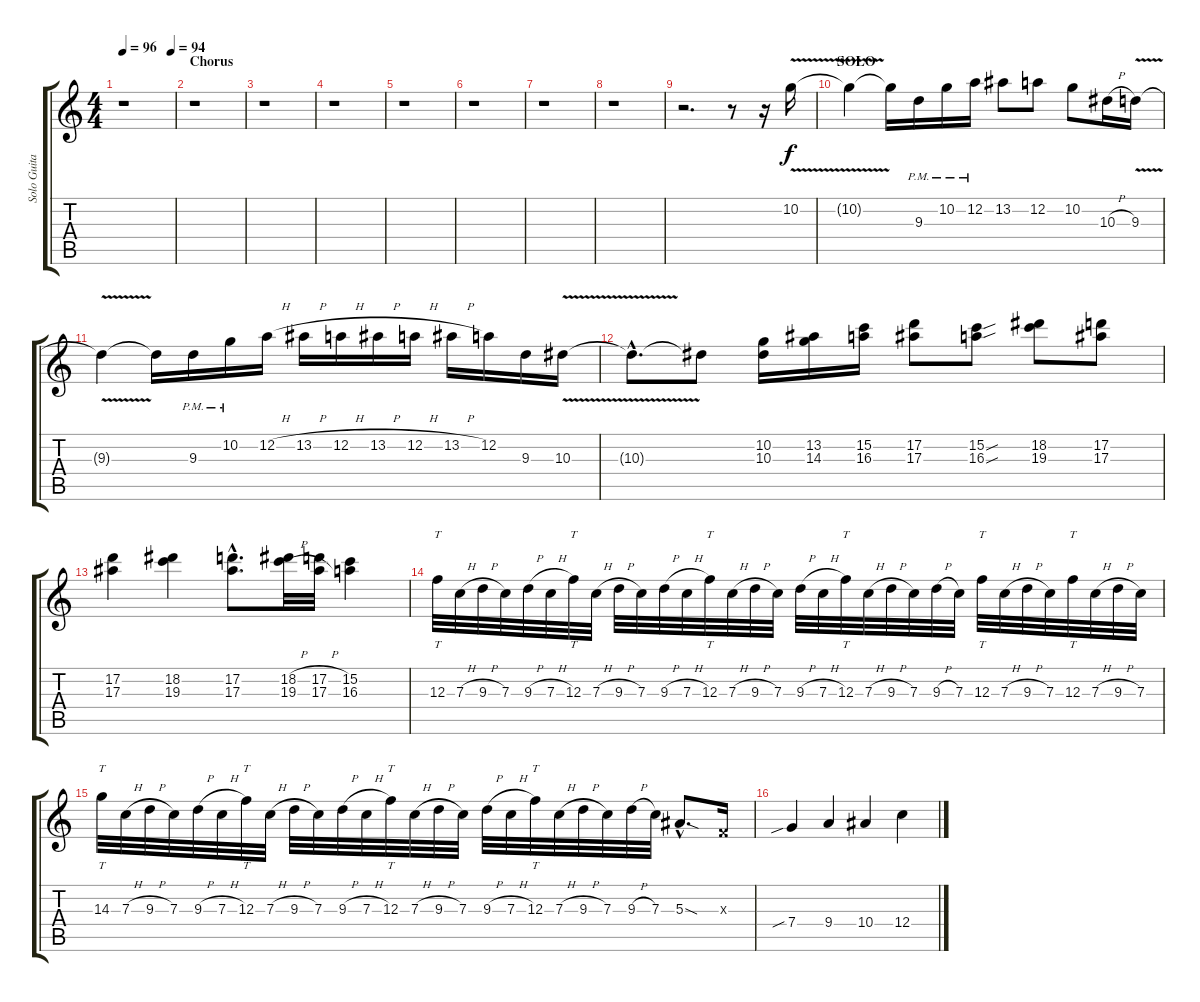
\track ("Solo Guitar 1" "Solo Guita") {instrument distortionguitar}
\staff {score tabs}
\tuning (D4 A3 F3 C3 G2 C2) {hide}
\ts (4 4)
\tempo 96
\tempo (94 0.9375)
\clef g2
\ks c
r.1{dy f} |
\section ("" "Chorus")
r.1 |
r.1 |
r.1 |
r.1 |
r.1 |
r.1 |
r.1 |
r.2{d} r.8 r.16 10.2{v}.16 |
\section ("" "SOLO")
10.2{t}.4 10.2{t}.16 9.3{pm}.16 10.2{pm}.16 12.2{pm}.16 13.2.8 12.2.8 10.2.8 10.3{h}.16 9.3{v}.16 |
9.3{t}.4 9.3{t}.16 9.3{pm}.16 10.2{pm}.16 12.2{h}.16 13.2{h}.16 12.2{h}.16 13.2{h}.16 12.2{h}.16 13.2{h}.16 12.2.16 9.3.16 10.3{v}.16 |
10.3{hac t}.8{d} 10.3{t}.8 (10.2 10.3).16 (13.2 14.3).16 (15.2 16.3).16 (17.2 17.3).8 (15.2{sou} 16.3{sou}).8 (18.2 19.3).8 (17.2 17.3).8 |
(17.2 17.3).4 (18.2 19.3).4 (17.2{hac} 17.3{hac}).8{d} (18.2{h} 19.3{h}).32 (17.2{h} 17.3{h}).32 (15.2 16.3).4 |
12.3.32{tt} 7.3{h}.32 9.3{h}.32 7.3.32 9.3{h}.32 7.3{h}.32 12.3.32{tt} 7.3{h}.32 9.3{h}.32 7.3.32 9.3{h}.32 7.3{h}.32 12.3.32{tt} 7.3{h}.32 9.3{h}.32 7.3.32 9.3{h}.32 7.3{h}.32 12.3.32{tt} 7.3{h}.32 9.3{h}.32 7.3.32 9.3{h}.32 7.3.32 12.3.32{tt} 7.3{h}.32 9.3{h}.32 7.3.32 12.3.32{tt} 7.3{h}.32 9.3{h}.32 7.3.32 |
14.3.32{tt} 7.3{h}.32 9.3{h}.32 7.3.32 9.3{h}.32 7.3{h}.32 12.3.32{tt} 7.3{h}.32 9.3{h}.32 7.3.32 9.3{h}.32 7.3{h}.32 12.3.32{tt} 7.3{h}.32 9.3{h}.32 7.3.32 9.3{h}.32 7.3{h}.32 12.3.32{tt} 7.3{h}.32 9.3{h}.32 7.3.32 9.3{h}.32 7.3.32 5.3{sod hac}.8{d} 0.3{x}.16 |
7.4{sib}.4 9.4.4 10.4.4 12.4.4
